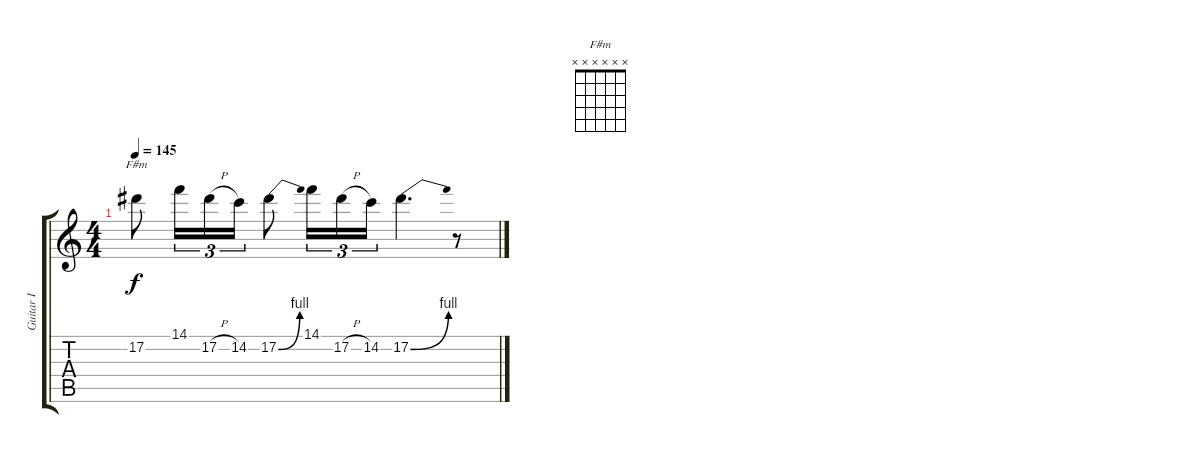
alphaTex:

\track ("Guitar I" "Guitar I") {instrument overdrivenguitar}
\staff {score tabs}
\tuning (Eb4 Bb3 Gb3 Db3 Ab2 Eb2) {hide}
\chord ("F#m" x x x x x x)
\ts (4 4)
\tempo 145
\clef g2
\ks c
17.2{t}.8{ch "F#m" dy f volume 0} 14.1.16{tu (3 2)} 17.2{h}.16{tu (3 2)} 14.2.16{tu (3 2)} 17.2{be (bend 0 0 60 4)}.8 14.1.16{tu (3 2)} 17.2{h}.16{tu (3 2)} 14.2.16{tu (3 2)} 17.2{be (bend 0 0 60 4)}.4{d} r.8
